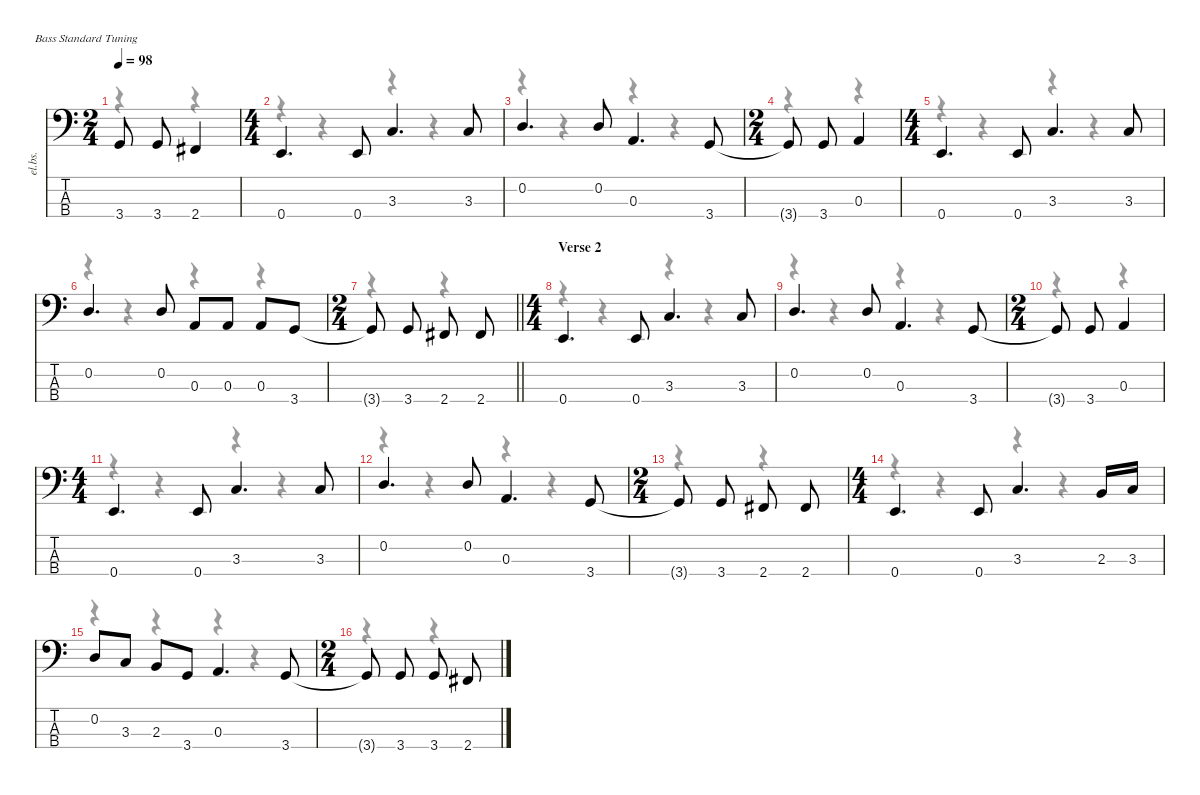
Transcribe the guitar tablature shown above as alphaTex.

\defaultSystemsLayout 4
\hideDynamics
\bracketExtendMode nobrackets
\otherSystemsTrackNameOrientation horizontal
\track ("Cliff Burton" "el.bs.") {instrument electricbassfinger}
\staff {score tabs}
\tuning (G2 D2 A1 E1)
\voice
\ts (2 4)
\beaming (8 1 1 1 1)
\tempo 98
\clef f4
\ks c
3.4{t}.8{dy f beam Up} 3.4.8{beam Up} 2.4{acc #}.4{beam Up} |
\ts (4 4)
\beaming (8 2 2 2 2)
0.4.4{d beam Up} 0.4.8{beam Up} 3.3.4{d beam Up} 3.3.8{beam Up} |
0.2.4{d beam Up} 0.2.8{beam Up} 0.3.4{d beam Up} 3.4.8{beam Up} |
\ts (2 4)
\beaming (8 1 1 1 1)
3.4{t}.8{beam Up} 3.4.8{beam Up} 0.3.4{beam Up} |
\ts (4 4)
\beaming (8 2 2 2 2)
0.4.4{d beam Up} 0.4.8{beam Up} 3.3.4{d beam Up} 3.3.8{beam Up} |
0.2.4{d beam Up} 0.2.8{beam Up} 0.3.8{beam Up} 0.3.8{beam Up} 0.3.8{beam Up} 3.4.8{beam Up} |
\ts (2 4)
\beaming (8 1 1 1 1)
\barLineRight lightlight
3.4{t}.8{beam Up} 3.4.8{beam Up} 2.4{acc #}.8{beam Up} 2.4{acc #}.8{beam Up} |
\ts (4 4)
\beaming (8 2 2 2 2)
\section ("" "Verse 2")
0.4.4{d beam Up} 0.4.8{beam Up} 3.3.4{d beam Up} 3.3.8{beam Up} |
0.2.4{d beam Up} 0.2.8{beam Up} 0.3.4{d beam Up} 3.4.8{beam Up} |
\ts (2 4)
\beaming (8 1 1 1 1)
3.4{t}.8{beam Up} 3.4.8{beam Up} 0.3.4{beam Up} |
\ts (4 4)
\beaming (8 2 2 2 2)
0.4.4{d beam Up} 0.4.8{beam Up} 3.3.4{d beam Up} 3.3.8{beam Up} |
0.2.4{d beam Up} 0.2.8{beam Up} 0.3.4{d beam Up} 3.4.8{beam Up} |
\ts (2 4)
\beaming (8 1 1 1 1)
3.4{t}.8{beam Up} 3.4.8{beam Up} 2.4{acc #}.8{beam Up} 2.4{acc #}.8{beam Up} |
\ts (4 4)
\beaming (8 2 2 2 2)
0.4.4{d beam Up} 0.4.8{beam Up} 3.3.4{d beam Up} 2.3.16{beam Up} 3.3.16{beam Up} |
0.2.8{beam Up} 3.3.8{beam Up} 2.3.8{beam Up} 3.4.8{beam Up} 0.3.4{d beam Up} 3.4.8{beam Up} |
\ts (2 4)
\beaming (8 1 1 1 1)
3.4{t}.8{beam Up} 3.4.8{beam Up} 3.4.8{beam Up} 2.4{acc #}.8{beam Up}
\voice
\clef f4
\ottava regular
\simile none
\ks c
r.4{dy mf beam Down} r.4{beam Down} |
r.4{beam Down} r.4{beam Down} r.4{beam Down} r.4{beam Down} |
r.4{beam Down} r.4{beam Down} r.4{beam Down} r.4{beam Down} |
r.4{beam Down} r.4{beam Down} |
r.4{beam Down} r.4{beam Down} r.4{beam Down} r.4{beam Down} |
r.4{beam Down} r.4{beam Down} r.4{beam Down} r.4{beam Down} |
\barLineRight lightlight
r.4{beam Down} r.4{beam Down} |
r.4{beam Down} r.4{beam Down} r.4{beam Down} r.4{beam Down} |
r.4{beam Down} r.4{beam Down} r.4{beam Down} r.4{beam Down} |
r.4{beam Down} r.4{beam Down} |
r.4{beam Down} r.4{beam Down} r.4{beam Down} r.4{beam Down} |
r.4{beam Down} r.4{beam Down} r.4{beam Down} r.4{beam Down} |
r.4{beam Down} r.4{beam Down} |
r.4{beam Down} r.4{beam Down} r.4{beam Down} r.4{beam Down} |
r.4{beam Down} r.4{beam Down} r.4{beam Down} r.4{beam Down} |
r.4{beam Down} r.4{beam Down}
